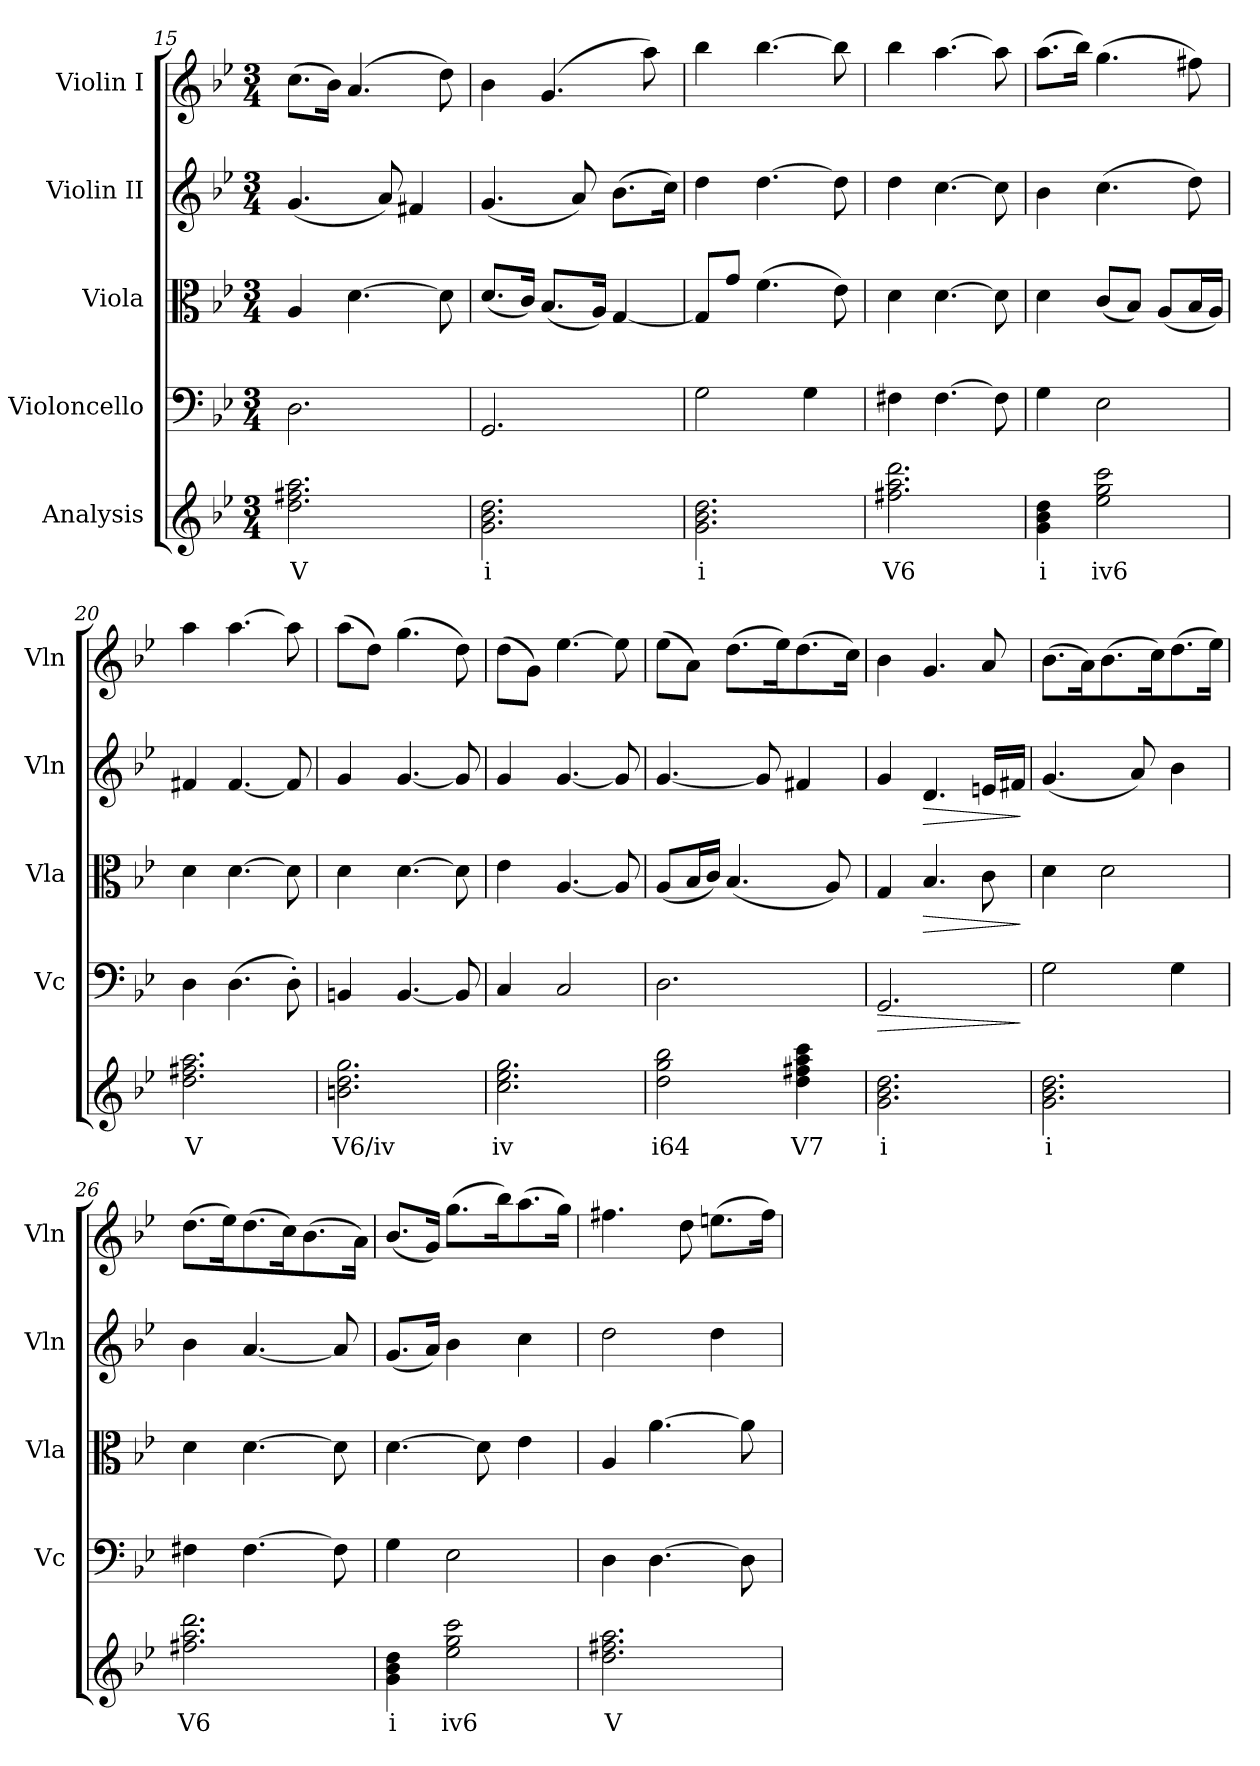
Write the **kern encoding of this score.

**kern	**text	**kern	**dynam	**kern	**dynam	**kern	**dynam	**kern
*part5	*part5	*part4	*part4	*part3	*part3	*part2	*part2	*part1
*staff5	*staff5	*staff4	*staff4	*staff3	*staff3	*staff2	*staff2	*staff1
*I"Analysis	*	*I"Violoncello	*	*I"Viola	*	*I"Violin II	*	*I"Violin I
*	*	*I'Vc	*	*I'Vla	*	*I'Vln	*	*I'Vln
*	*	*clefF4	*	*clefC3	*	*clefG2	*	*clefG2
*k[b-e-]	*	*k[b-e-]	*	*k[b-e-]	*	*k[b-e-]	*	*k[b-e-]
*M3/4	*	*M3/4	*	*M3/4	*	*M3/4	*	*M3/4
=15	=15	=15	=15	=15	=15	=15	=15	=15
2.dd 2.ff#X 2.aa	V	2.D\	.	4A/	.	(<4.g/	.	(>8.cc\L
.	.	.	.	.	.	.	.	16b-\Jk)
.	.	.	.	[4.d\	.	.	.	(>4.a/
.	.	.	.	.	.	8a/)	.	.
.	.	.	.	.	.	4f#X/	.	.
.	.	.	.	8d\]	.	.	.	8dd\)
=16	=16	=16	=16	=16	=16	=16	=16	=16
2.g 2.b- 2.dd	i	2.GG/	.	(<8.d/L	.	(<4.g/	.	4b-\
.	.	.	.	16c/Jk)	.	.	.	.
.	.	.	.	(<8.B-/L	.	.	.	(>4.g/
.	.	.	.	.	.	8a/)	.	.
.	.	.	.	16A/Jk)	.	.	.	.
.	.	.	.	[4G/	.	(>8.b-\L	.	.
.	.	.	.	.	.	.	.	8aa\)
.	.	.	.	.	.	16cc\Jk)	.	.
!!LO:LB:g=z
=17	=17	=17	=17	=17	=17	=17	=17	=17
2.g 2.b- 2.dd	i	2G\	.	8G/L]	.	4dd\	.	4bb-\
.	.	.	.	8g/J	.	.	.	.
.	.	.	.	(>4.f\	.	[4.dd\	.	[4.bb-\
.	.	4G\	.	.	.	.	.	.
.	.	.	.	8e-\)	.	8dd\]	.	8bb-\]
=18	=18	=18	=18	=18	=18	=18	=18	=18
2.ff#X 2.aa 2.ddd	V6	4F#X\	.	4d\	.	4dd\	.	4bb-\
.	.	[4.F#\	.	[4.d\	.	[4.cc\	.	[4.aa\
.	.	8F#\]	.	8d\]	.	8cc\]	.	8aa\]
=19	=19	=19	=19	=19	=19	=19	=19	=19
4g 4b- 4dd	i	4G\	.	4d\	.	4b-\	.	(>8.aa\L
.	.	.	.	.	.	.	.	16bb-\Jk)
2ee- 2gg 2ccc	iv6	2E-\	.	(<8c/L	.	(>4.cc\	.	(>4.gg\
.	.	.	.	8B-/J)	.	.	.	.
.	.	.	.	(<8A/L	.	.	.	.
.	.	.	.	16B-/L	.	8dd\)	.	8ff#X\)
.	.	.	.	16A/JJ)	.	.	.	.
=20	=20	=20	=20	=20	=20	=20	=20	=20
2.dd 2.ff#X 2.aa	V	4D\	.	4d\	.	4f#X/	.	4aa\
.	.	(>4.D\	.	[4.d\	.	[4.f#/	.	[4.aa\
.	.	8D'\)	.	8d\]	.	8f#/]	.	8aa\]
!!LO:LB:g=z
=21	=21	=21	=21	=21	=21	=21	=21	=21
2.bn 2.dd 2.gg	V6/iv	4BBn/	.	4d\	.	4g/	.	(>8aa\L
.	.	.	.	.	.	.	.	8dd\J)
.	.	[4.BB/	.	[4.d\	.	[4.g/	.	(>4.gg\
.	.	8BB/]	.	8d\]	.	8g/]	.	8dd\)
=22	=22	=22	=22	=22	=22	=22	=22	=22
2.cc 2.ee- 2.gg	iv	4C/	.	4e-\	.	4g/	.	(>8dd\L
.	.	.	.	.	.	.	.	8g\J)
.	.	2C/	.	[4.A/	.	[4.g/	.	[4.ee-\
.	.	.	.	8A/]	.	8g/]	.	8ee-\]
=23	=23	=23	=23	=23	=23	=23	=23	=23
2dd 2gg 2bb-	i64	2.D\	.	(<8A/L	.	[4.g/	.	(>8ee-\L
.	.	.	.	16B-/L	.	.	.	8a\J)
.	.	.	.	16c/JJ)	.	.	.	.
.	.	.	.	(<4.B-/	.	.	.	(>8.dd\L
.	.	.	.	.	.	8g/]	.	.
.	.	.	.	.	.	.	.	16ee-\K)
4dd 4ff#X 4aa 4ccc	V7	.	.	.	.	4f#X/	.	(>8.dd\
.	.	.	.	8A/)	.	.	.	.
.	.	.	.	.	.	.	.	16cc\Jk)
=24	=24	=24	=24	=24	=24	=24	=24	=24
!	!	!	!LO:HP:b	!	!	!	!	!
2.g 2.b- 2.dd	i	2.GG/	>	4G/	.	4g/	.	4b-\
!	!	!	!	!	!LO:HP:b	!	!LO:HP:b	!
.	.	.	.	4.B-/	>	4.d/	>	4.g/
.	.	.	.	8c\	.	16en/LL	.	8a/
.	.	.	.	.	.	16f#X/JJ	.	.
.	.	.	]	.	]	.	]	.
!!LO:PB:g=z
=25	=25	=25	=25	=25	=25	=25	=25	=25
2.g 2.b- 2.dd	i	2G\	.	4d\	.	(<4.g/	.	(>8.b-\L
.	.	.	.	.	.	.	.	16a\K)
.	.	.	.	2d\	.	.	.	(>8.b-\
.	.	.	.	.	.	8a/)	.	.
.	.	.	.	.	.	.	.	16cc\K)
.	.	4G\	.	.	.	4b-\	.	(>8.dd\
.	.	.	.	.	.	.	.	16ee-\Jk)
=26	=26	=26	=26	=26	=26	=26	=26	=26
2.ff#X 2.aa 2.ddd	V6	4F#X\	.	4d\	.	4b-\	.	(>8.dd\L
.	.	.	.	.	.	.	.	16ee-\K)
.	.	[4.F#\	.	[4.d\	.	[4.a/	.	(>8.dd\
.	.	.	.	.	.	.	.	16cc\K)
.	.	.	.	.	.	.	.	(>8.b-\
.	.	8F#\]	.	8d\]	.	8a/]	.	.
.	.	.	.	.	.	.	.	16a\Jk)
=27	=27	=27	=27	=27	=27	=27	=27	=27
4g 4b- 4dd	i	4G\	.	[4.d\	.	(<8.g/L	.	(<8.b-/L
.	.	.	.	.	.	16a/Jk)	.	16g/Jk)
2ee- 2gg 2ccc	iv6	2E-\	.	.	.	4b-\	.	(>8.gg\L
.	.	.	.	8d\]	.	.	.	.
.	.	.	.	.	.	.	.	16bb-\K)
.	.	.	.	4e-\	.	4cc\	.	(>8.aa\
.	.	.	.	.	.	.	.	16gg\Jk)
=28	=28	=28	=28	=28	=28	=28	=28	=28
2.dd 2.ff#X 2.aa	V	4D\	.	4A/	.	2dd\	.	4.ff#X\
.	.	[4.D\	.	[4.a\	.	.	.	.
.	.	.	.	.	.	.	.	8dd\
.	.	.	.	.	.	4dd\	.	(>8.een\L
.	.	8D\]	.	8a\]	.	.	.	.
.	.	.	.	.	.	.	.	16ff#\Jk)
=	=	=	=	=	=	=	=	=
*-	*-	*-	*-	*-	*-	*-	*-	*-
